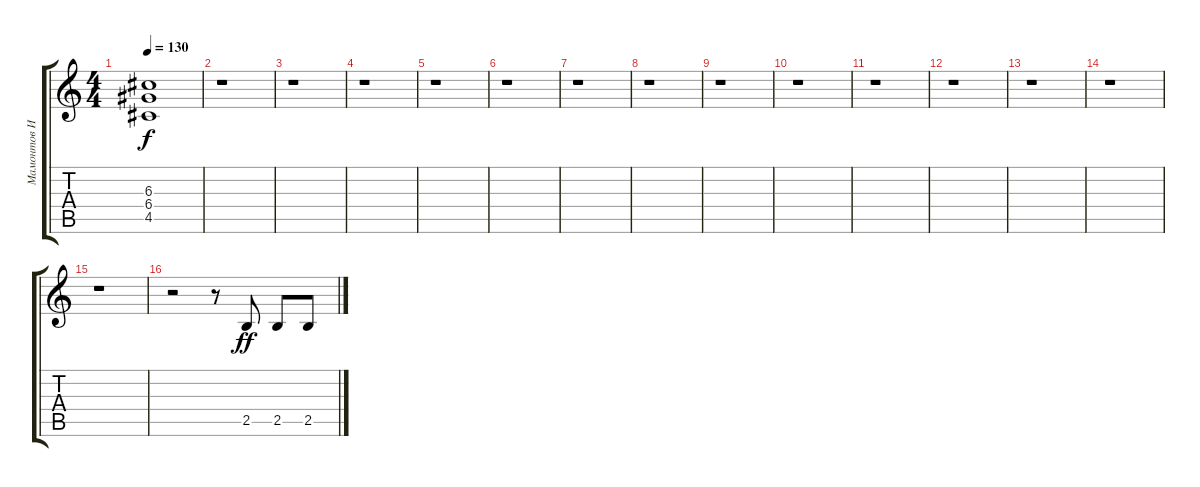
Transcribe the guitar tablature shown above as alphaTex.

\track ("Мамонтов Илья" "Мамонтов И") {instrument distortionguitar}
\staff {score tabs}
\tuning (E4 B3 G3 D3 A2 E2) {hide}
\ts (4 4)
\tempo 130
\clef g2
\ks c
(6.3{t} 6.4{t} 4.5{t}).1{dy f} |
r.1 |
r.1 |
r.1 |
r.1 |
r.1 |
r.1 |
r.1 |
r.1 |
r.1 |
r.1 |
r.1 |
r.1 |
r.1 |
r.1 |
r.2 r.8 2.5.8{dy ff volume 13} 2.5.8 2.5.8
